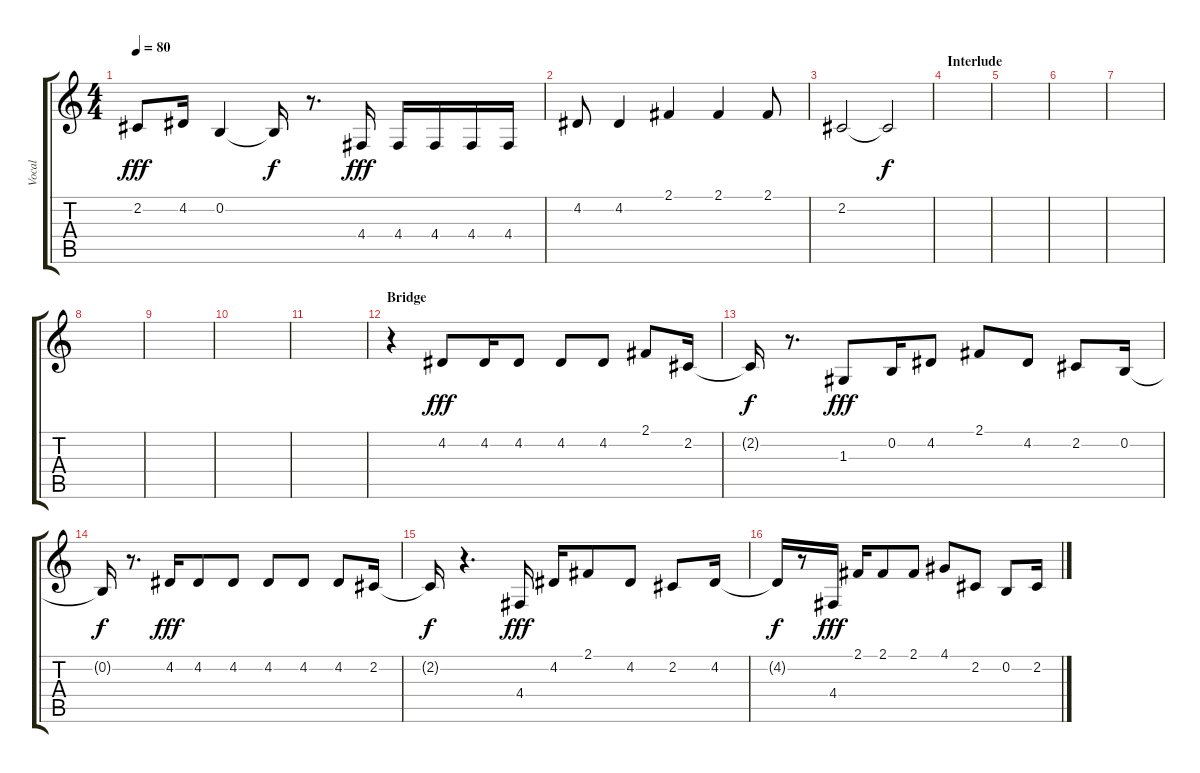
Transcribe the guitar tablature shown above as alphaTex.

\track ("Vocal" "Vocal") {instrument sopranosax}
\staff {score tabs}
\tuning (E4 B3 G3 D3 A2 E2) {hide}
\ts (4 4)
\tempo 80
\clef g2
\ks c
2.2.8{dy fff} 4.2.16 0.2.4 0.2{t}.16{dy f} r.8{d} 4.4.16{dy fff} 4.4.16 4.4.16 4.4.16 4.4.16 |
4.2.8 4.2.4 2.1.4 2.1.4 2.1.8 |
2.2.2 2.2{t}.2{dy f} |
\section ("" "Interlude")
|
|
|
|
|
|
|
|
\section ("" "Bridge")
r.4 4.2.8{dy fff} 4.2.16 4.2.8 4.2.8 4.2.8 2.1.8 2.2.16 |
2.2{t}.16{dy f} r.8{d} 1.3.8{dy fff} 0.2.16 4.2.8 2.1.8 4.2.8 2.2.8 0.2.16 |
0.2{t}.16{dy f} r.8{d} 4.2.16{dy fff} 4.2.8 4.2.8 4.2.8 4.2.8 4.2.8 2.2.16 |
2.2{t}.16{dy f} r.4{d} 4.4.16{dy fff} 4.2.16 2.1.8 4.2.8 2.2.8 4.2.16 |
4.2{t}.16{dy f} r.8 4.4.16{dy fff} 2.1.16 2.1.8 2.1.8 4.1.8 2.2.8 0.2.8 2.2.16
